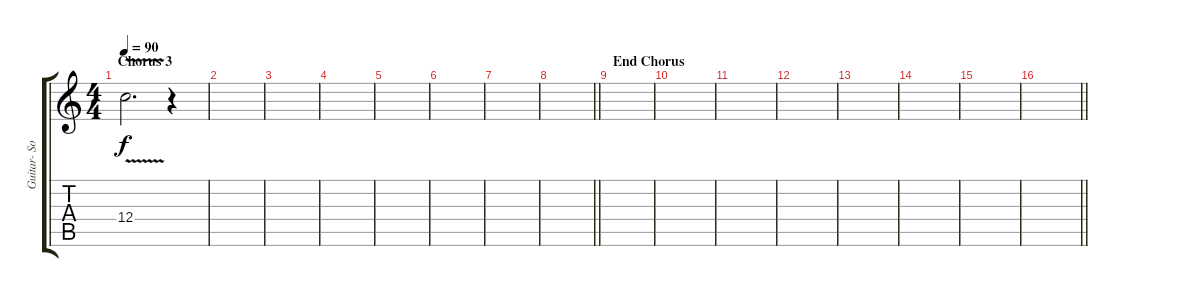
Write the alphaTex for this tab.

\track ("Guitar- Solo/Fills" "Guitar- So") {instrument overdrivenguitar}
\staff {score tabs}
\tuning (D4 A3 F3 C3 G2 C2) {hide}
\ts (4 4)
\section ("" "Chorus 3")
\tempo 90
\clef g2
\ks c
12.4{v}.2{d dy f} r.4 |
|
|
|
|
|
|
\barLineRight lightlight
|
\section ("" "End Chorus")
|
|
|
|
|
|
|
\barLineRight lightlight
